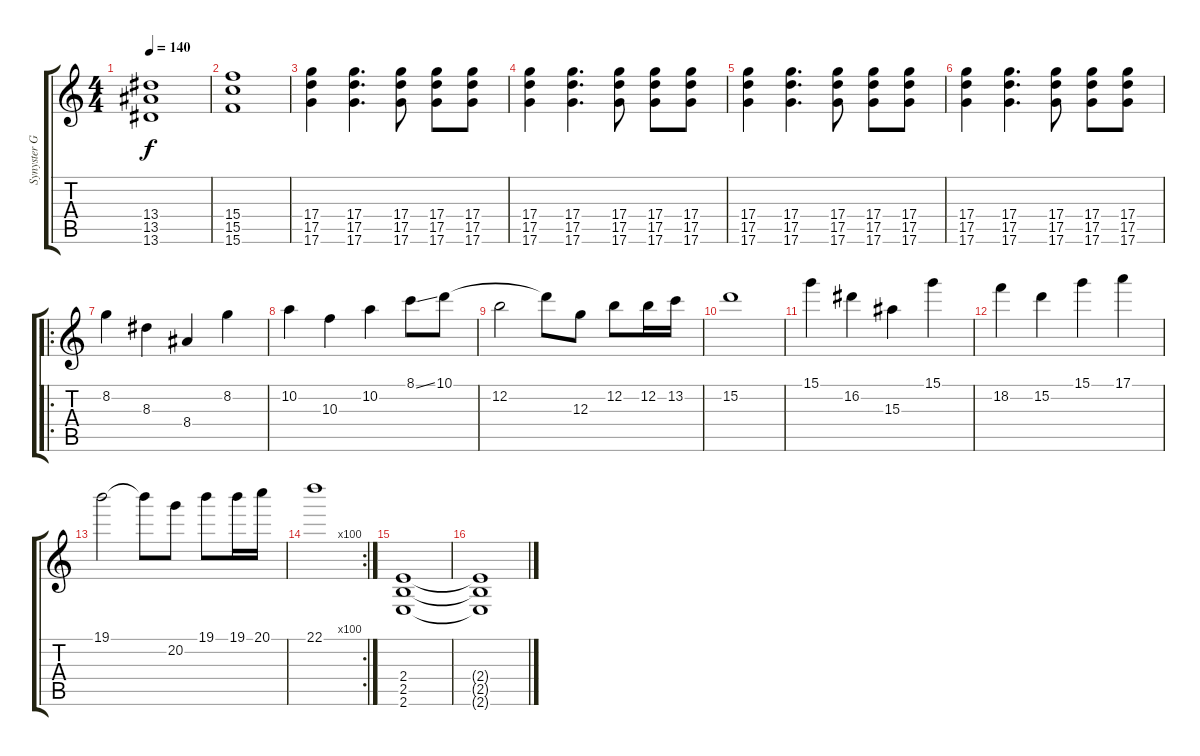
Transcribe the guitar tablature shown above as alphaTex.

\track ("Synyster Gates" "Synyster G") {instrument distortionguitar}
\staff {score tabs}
\tuning (E4 B3 G3 D3 A2 D2) {hide}
\ts (4 4)
\tempo 140
\clef g2
\ks c
(13.4 13.5 13.6).1{dy f} |
(15.4 15.5 15.6).1 |
(17.4 17.5 17.6).4 (17.4 17.5 17.6).4{d} (17.4 17.5 17.6).8 (17.4 17.5 17.6).8 (17.4 17.5 17.6).8 |
(17.4 17.5 17.6).4 (17.4 17.5 17.6).4{d} (17.4 17.5 17.6).8 (17.4 17.5 17.6).8 (17.4 17.5 17.6).8 |
(17.4 17.5 17.6).4 (17.4 17.5 17.6).4{d} (17.4 17.5 17.6).8 (17.4 17.5 17.6).8 (17.4 17.5 17.6).8 |
(17.4 17.5 17.6).4 (17.4 17.5 17.6).4{d} (17.4 17.5 17.6).8 (17.4 17.5 17.6).8 (17.4 17.5 17.6).8 |
\ro
8.2.4 8.3.4 8.4.4 8.2.4 |
10.2.4 10.3.4 10.2.4 8.1{ss}.8 10.1.8 |
12.2.2 10.1{t}.8 12.3.8 12.2.8 12.2.16 13.2.16 |
15.2.1 |
15.1.4 16.2.4 15.3.4 15.1.4 |
18.2.4 15.2.4 15.1.4 17.1.4 |
19.1.2 19.1{t}.8 20.2.8 19.1.8 19.1.16 20.1.16 |
\rc 100
22.1.1 |
(2.4 2.5 2.6).1 |
(2.4{t} 2.5{t} 2.6{t}).1
